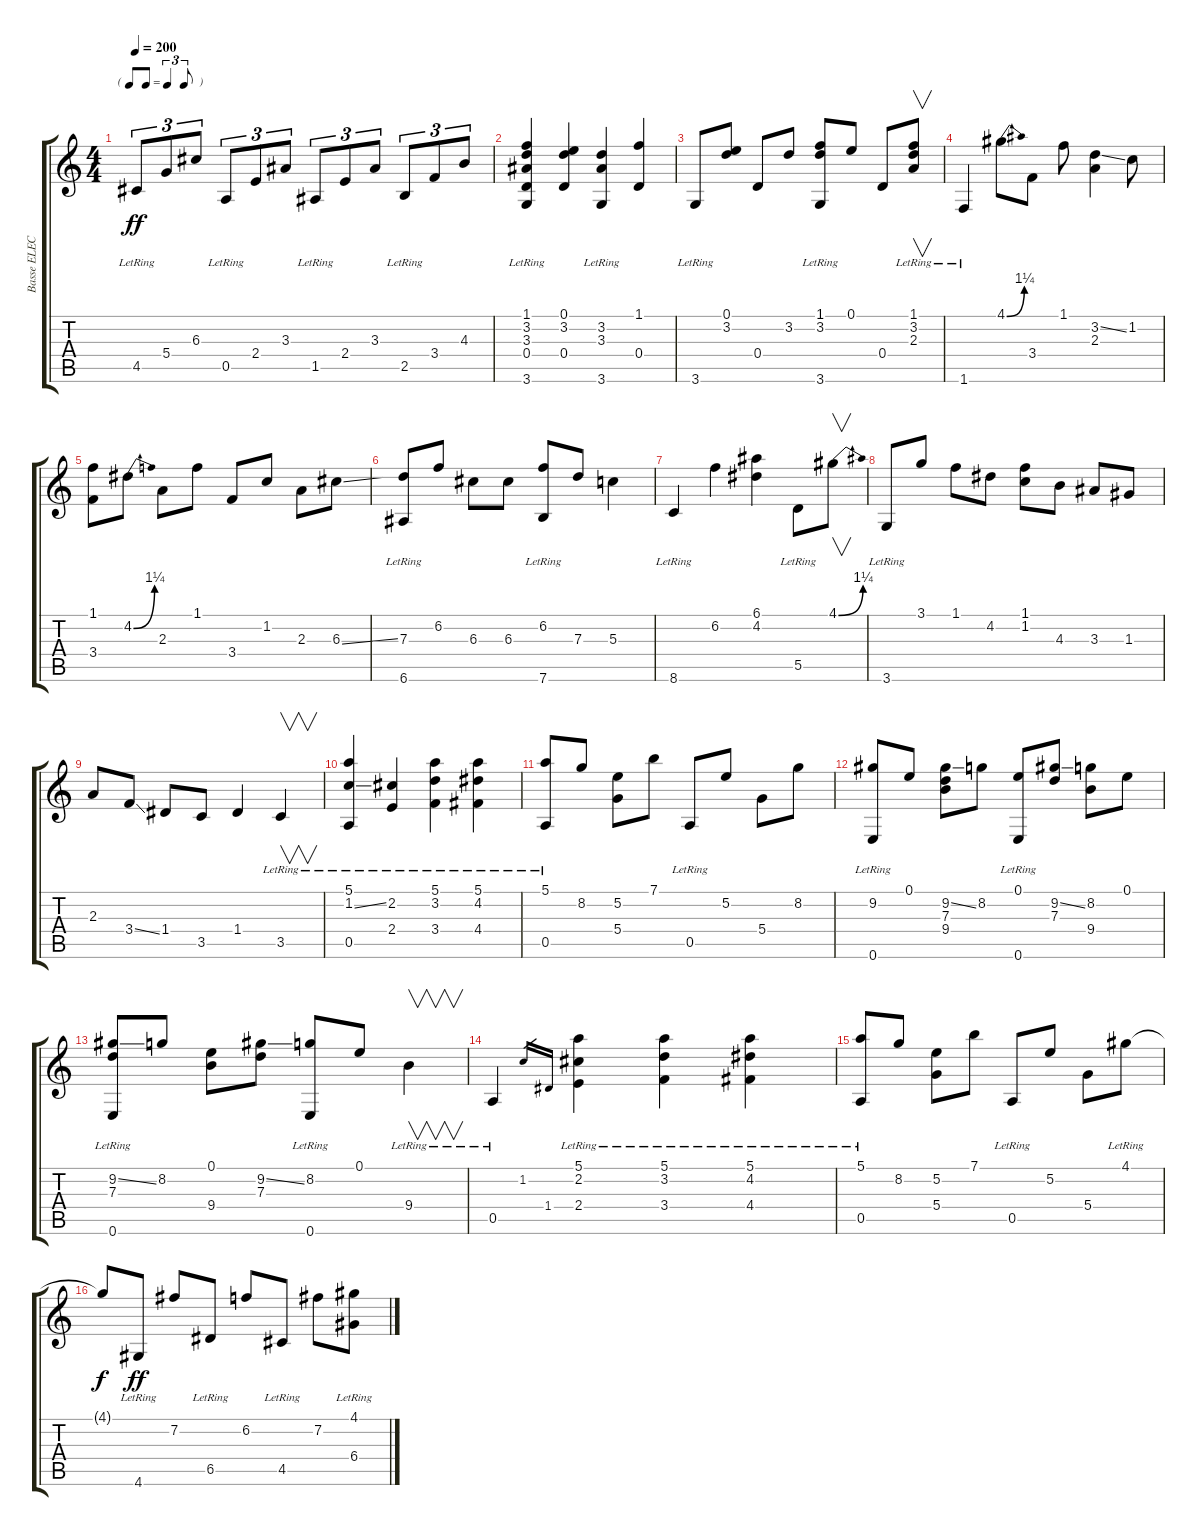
\track ("Basse ELECTRIQUE " "Basse ELEC") {instrument electricbassfinger}
\staff {score tabs}
\tuning (E4 B3 G3 D3 A2 E2) {hide}
\ts (4 4)
\tf triplet8th
\tempo 200
\clef g2
\ks c
4.5{lr}.8{tu (3 2) dy ff} 5.4.8{tu (3 2)} 6.3.8{tu (3 2)} 0.5{lr}.8{tu (3 2)} 2.4.8{tu (3 2)} 3.3.8{tu (3 2)} 1.5{lr}.8{tu (3 2)} 2.4.8{tu (3 2)} 3.3.8{tu (3 2)} 2.5{lr}.8{tu (3 2)} 3.4.8{tu (3 2)} 4.3.8{tu (3 2)} |
(1.1 3.2 3.3 0.4 3.6{lr}).4 (0.1 3.2 0.4).4 (3.2 3.3 3.6{lr}).4 (1.1 0.4).4 |
3.6{lr}.8 (0.1 3.2).8 0.4.8 3.2.8 (1.1 3.2 3.6{lr}).8 0.1.8 0.4.8 (1.1{lr} 3.2{lr} 2.3{lr}).8{v} |
1.6{lr}.4 4.1{be (bend 0 0 60 5)}.8 3.4.8 1.1.8 (3.2{ss} 2.3).4 1.2.8 |
(1.1 3.4).8 4.2{be (bend 0 0 60 5)}.8 2.3.8 1.1.8 3.4.8 1.2.8 2.3.8 6.3{ss}.8 |
(7.3 6.6{lr}).8 6.2.8 6.3.8 6.3.8 (6.2 7.6{lr}).8 7.3.8 5.3.4 |
8.6{lr}.4 6.2.4 (6.1 4.2).4 5.5{lr}.8 4.1{be (bend 0 0 60 5)}.8{v} |
3.6{lr}.8 3.1.8 1.1.8 4.2.8 (1.1 1.2).8 4.3.8 3.3.8 1.3.8 |
2.3.8 3.4{ss}.8 1.4.8 3.5.8 1.4.4 3.5{lr}.4{v} |
(5.1 1.2{ss} 0.5{lr}).4 (2.2 2.4{lr}).4 (5.1 3.2 3.4{lr}).4 (5.1 4.2 4.4{lr}).4 |
(5.1 0.5{lr}).8 8.2.8 (5.2 5.4).8 7.1.8 0.5{lr}.8 5.2.8 5.4.8 8.2.8 |
(9.2 0.6{lr}).8 0.1.8 (9.2{ss} 7.3 9.4).8 8.2.8 (0.1 0.6{lr}).8 (9.2{ss} 7.3).8 (8.2 9.4).8 0.1.8 |
(9.2{ss} 7.3 0.6{lr}).8 8.2.8 (0.1 9.4).8 (9.2{ss} 7.3).8 (8.2 0.6{lr}).8 0.1.8 9.4{lr}.4{v} |
0.5{lr}.4 1.2.16{gr} 1.4.16{gr} (5.1 2.2 2.4{lr}).4 (5.1 3.2 3.4{lr}).4 (5.1 4.2 4.4{lr}).4 |
(5.1 0.5{lr}).8 8.2.8 (5.2 5.4).8 7.1.8 0.5{lr}.8 5.2.8 5.4.8 4.1{lr}.8 |
4.1{t}.8{dy f} 4.6{lr}.8{dy ff} 7.2.8 6.5{lr}.8 6.2.8 4.5{lr}.8 7.2.8 (4.1 6.4{lr}).8
